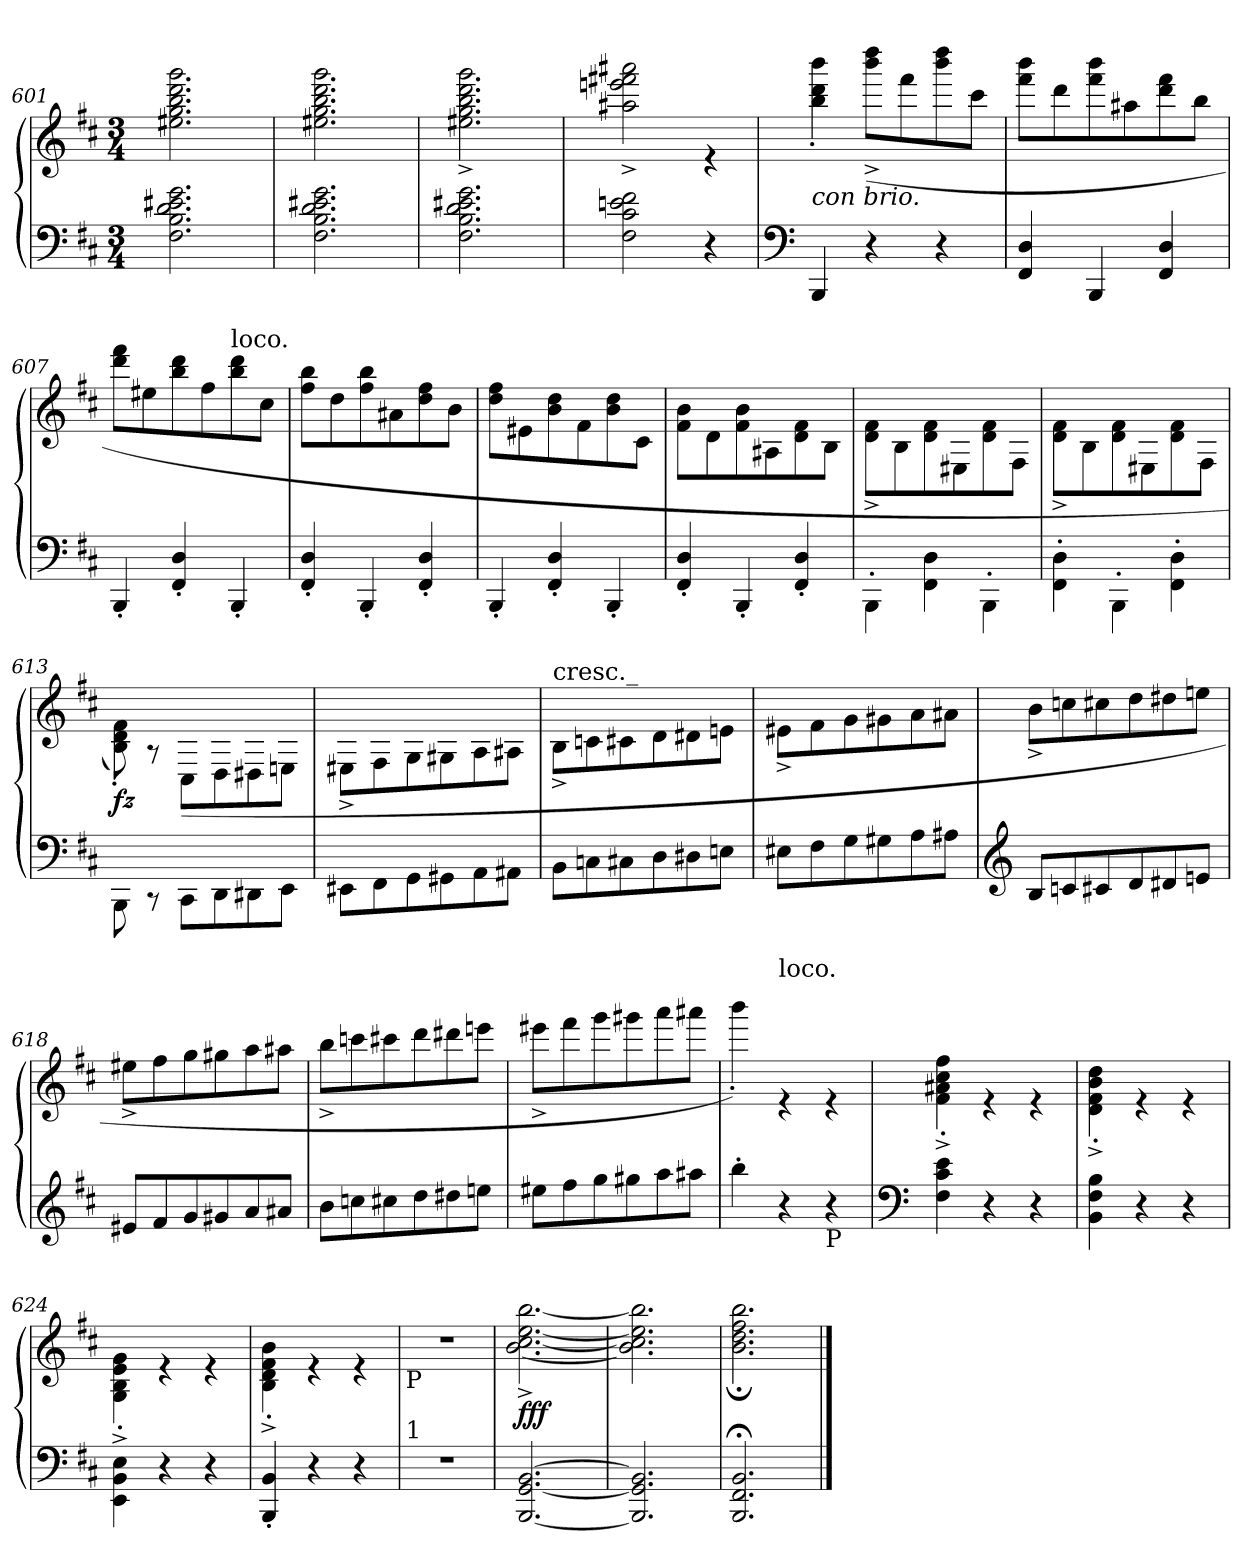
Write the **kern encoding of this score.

**kern	**kern	**dynam
*part1	*part1	*part1
*staff2	*staff1	*staff1/2
*clefF4	*clefG2	*
*k[f#c#]	*k[f#c#]	*
*M3/4	*M3/4	*
=601	=601	=601
*	*^	*
2.F#\ 2.B\ 2.d\ 2.e#X\ 2.g\	2.ryy	2.ee#X\ 2.gg\ 2.bb\ 2.ddd\ 2.ggg\	.
=602	=602	=602	=602
2.F#\ 2.B\ 2.d\ 2.e#X\ 2.g\	2.ryy	2.ee#X\ 2.gg\ 2.bb\ 2.ddd\ 2.ggg\	.
=603	=603	=603	=603
2.F#\ 2.B\ 2.d\ 2.e#X\ 2.g\	2.ryy	2.ee#X\^ 2.gg\^ 2.bb\^ 2.ddd\^ 2.ggg\^	.
=604	=604	=604	=604
2F#\ 2c#\ 2en\ 2f#\	2.ryy	2aa#X\^ 2eeen\^ 2fff#X\^ 2aaa#X\^	.
4r	.	4r	.
=605	=605	=605	=605
*clefF4	*	*	*
!	!LO:TX:b:i:t=con brio.	!	!
4BBB/	2.ryy	4bb\' 4ddd\' 4bbb\'	.
4r	.	(>8bbb\^ 8dddd\^L	.
.	.	8fff#\	.
4r	.	8bbb\ 8dddd\	.
.	.	8ccc#\J	.
=606	=606	=606	=606
4FF#/ 4D/	2.ryy	8fff#\ 8bbb\L	.
.	.	8ddd\	.
4BBB/	.	8fff#\ 8bbb\	.
.	.	8aa#X\	.
4FF#/ 4D/	.	8ddd\ 8fff#\	.
.	.	8bb\J	.
!!LO:PB:g=z	!!
=607	=607	=607	=607
4BBB'/	2.ryy	8ddd\ 8fff#\L	.
.	.	8ee#X\	.
4FF#/' 4D/'	.	8bb\ 8ddd\	.
.	.	8ff#\	.
!	!	!LO:TX:a:t=loco.	!
4BBB'/	.	8bb\ 8ddd\	.
.	.	8cc#\J	.
=608	=608	=608	=608
4FF#/' 4D/'	2.ryy	8ff#\ 8bb\L	.
.	.	8dd\	.
4BBB'/	.	8ff#\ 8bb\	.
.	.	8a#X\	.
4FF#/' 4D/'	.	8dd\ 8ff#\	.
.	.	8b\J	.
=609	=609	=609	=609
4BBB'/	2.ryy	8dd\ 8ff#\L	.
.	.	8e#X\	.
4FF#/' 4D/'	.	8b\ 8dd\	.
.	.	8f#\	.
4BBB'/	.	8b\ 8dd\	.
.	.	8c#\J	.
=610	=610	=610	=610
4FF#/' 4D/'	2.ryy	8f#\ 8b\L	.
.	.	8d\	.
4BBB'/	.	8f#\ 8b\	.
.	.	8A#X\	.
4FF#/' 4D/'	.	8d\ 8f#\	.
.	.	8B\J	.
=611	=611	=611	=611
4BBB'\	2.ryy	8d\^ 8f#\^L	.
.	.	8B\	.
4FF#\ 4D\	.	8d\ 8f#\	.
.	.	8E#X\	.
4BBB'\	.	8d\ 8f#\	.
.	.	8F#\J	.
=612	=612	=612	=612
4FF#\' 4D\'	2.ryy	8d\^ 8f#\^L	.
.	.	8B\	.
4BBB'\	.	8d\ 8f#\	.
.	.	8E#X\	.
4FF#\' 4D\'	.	8d\ 8f#\	.
.	.	8F#\J	.
!!LO:LB:g=z	!!
=613	=613	=613	=613
!	!	!	!LO:DY:b
8BBB\	2.ryy	8B\' 8d\' 8f#\')	fz
8rCC	.	8r	.
8CC#\L	.	(>8C#\L	.
8DD\	.	8D\	.
8DD#X\	.	8D#X\	.
8EE\J	.	8En\J	.
=614	=614	=614	=614
8EE#X\L	2.ryy	8E#X^\L	.
8FF#\	.	8F#\	.
8GG\	.	8G\	.
8GG#X\	.	8G#X\	.
8AA\	.	8A\	.
8AA#X\J	.	8A#X\J	.
=615	=615	=615	=615
!	!LO:TX:a:t=cresc._	!	!
8BB\L	2.ryy	8B^\L	.
8Cn\	.	8cn\	.
8C#X\	.	8c#X\	.
8D\	.	8d\	.
8D#X\	.	8d#X\	.
8En\J	.	8en\J	.
=616	=616	=616	=616
8E#X\L	2.ryy	8e#X^\L	.
8F#\	.	8f#\	.
8G\	.	8g\	.
8G#X\	.	8g#X\	.
8A\	.	8a\	.
8A#X\J	.	8a#X\J	.
!!LO:LB:g=z	!!
=617	=617	=617	=617
*clefG2	*	*	*
8B/L	2.ryy	8b^\L	.
8cn/	.	8ccn\	.
8c#X/	.	8cc#X\	.
8d/	.	8dd\	.
8d#X/	.	8dd#X\	.
8en/J	.	8een\J	.
=618	=618	=618	=618
8e#X/L	2.ryy	8ee#X^\L	.
8f#/	.	8ff#\	.
8g/	.	8gg\	.
8g#X/	.	8gg#X\	.
8a/	.	8aa\	.
8a#X/J	.	8aa#X\J	.
=619	=619	=619	=619
8b\L	2.ryy	8bb^\L	.
8ccn\	.	8cccn\	.
8cc#X\	.	8ccc#X\	.
8dd\	.	8ddd\	.
8dd#X\	.	8ddd#X\	.
8een\J	.	8eeen\J	.
=620	=620	=620	=620
8ee#X\L	2.ryy	8eee#X^\L	.
8ff#\	.	8fff#\	.
8gg\	.	8ggg\	.
8gg#X\	.	8ggg#X\	.
8aa\	.	8aaa\	.
8aa#X\J	.	8aaa#X\J	.
=621	=621	=621	=621
4bb'\	2.ryy	4bbb'\)	.
!	!	!LO:TX:a:t=loco.	!
4r	.	4r	.
!LO:TX:b:t=P	!	!	!
4r	.	4r	.
=622	=622	=622	=622
*clefF4	*	*	*
4F#\ 4c#\ 4e\	2.ryy	4f#\'^ 4a#X\'^ 4cc#\'^ 4ff#\'^	.
4r	.	4r	.
4r	.	4r	.
!!LO:LB:g=z	!!
=623	=623	=623	=623
4BB\ 4F#\ 4B\	2.ryy	4d\'^ 4f#\'^ 4b\'^ 4dd\'^	.
4r	.	4r	.
4r	.	4r	.
=624	=624	=624	=624
4EE\ 4BB\ 4E\	2.ryy	4G\'^ 4B\'^ 4e\'^ 4g\'^	.
4r	.	4r	.
4r	.	4r	.
=625	=625	=625	=625
4BBB/' 4BB/'	2.ryy	4B\'^ 4d\'^ 4f#\'^ 4b\'^	.
4r	.	4r	.
4r	.	4r	.
=626	=626	=626	=626
!	!LO:TX:b:t=P	!	!
!LO:TX:a:t=1	!	!	!
2.rF	2.ryy	2.rdd	.
=627	=627	=627	=627
!	!	!	!LO:DY:b
[2.BBB/ [2.GG/ [2.BB/	2.ryy	[2.b\^ [2.cc#\^ [2.ee\^ [2.bb\^	fff
=628	=628	=628	=628
2.BBB/] 2.GG/] 2.BB/]	2.ryy	2.b\] 2.cc#\] 2.ee\] 2.bb\]	.
=629	=629	=629	=629
2.BBB/;< 2.FF#/;< 2.BB/;<	2.ryy	2.b\; 2.dd\; 2.ff#\; 2.bb\;	.
*	*v	*v	*
==	==	==
*-	*-	*-
